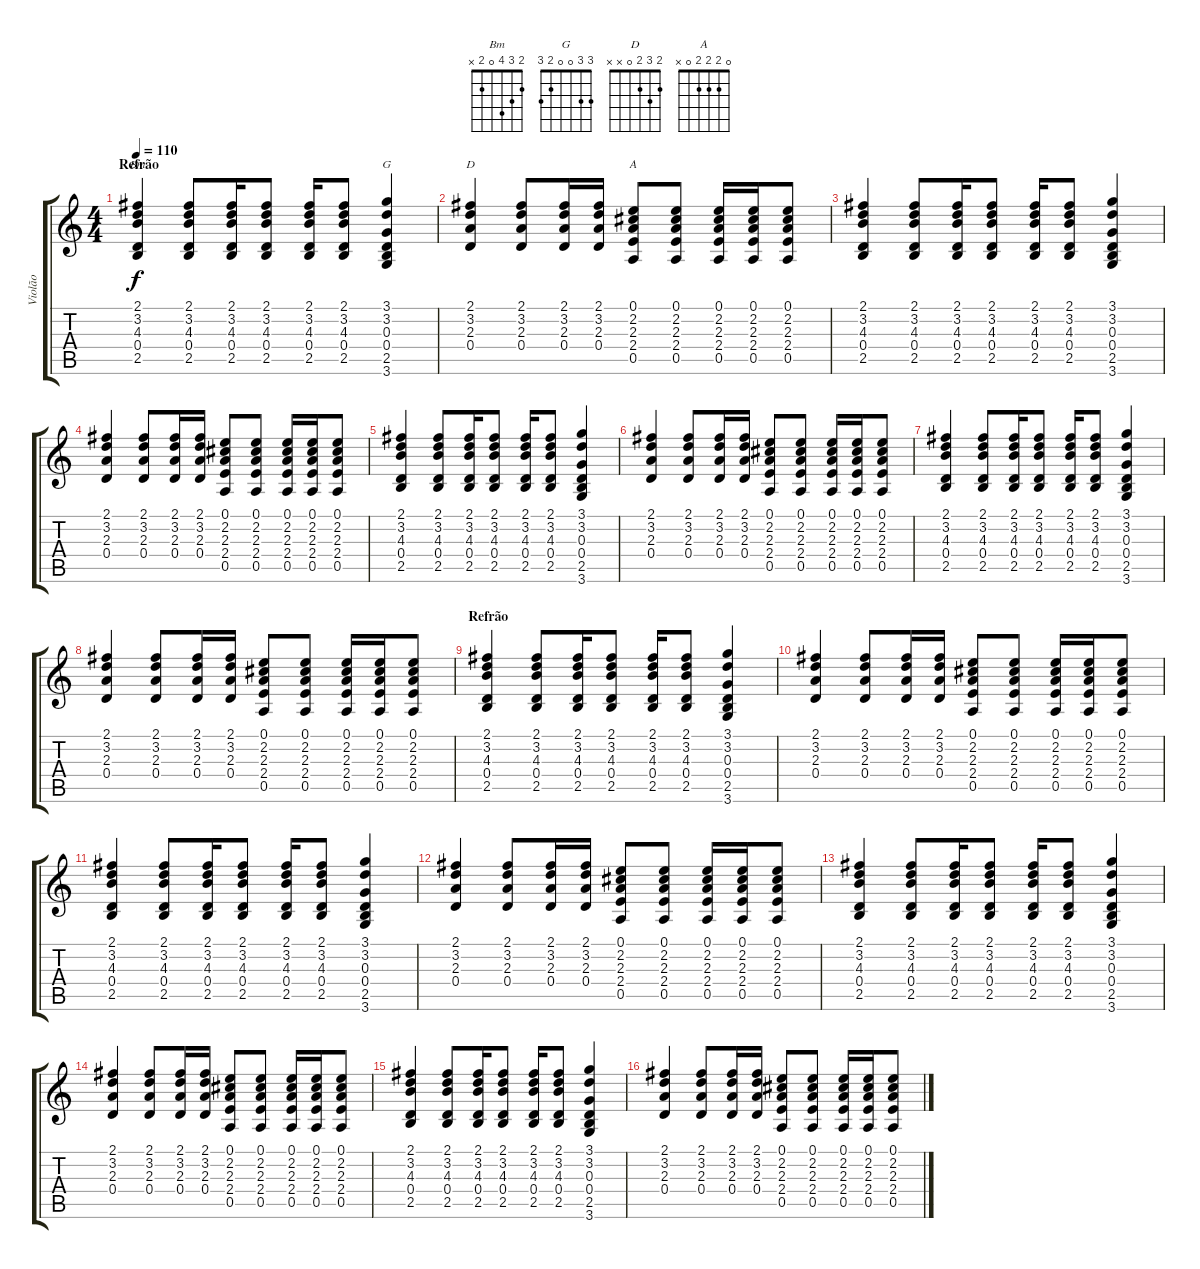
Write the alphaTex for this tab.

\track ("Violão" "Violão") {instrument acousticguitarsteel}
\staff {score tabs}
\tuning (E4 B3 G3 D3 A2 E2) {hide}
\chord ("Bm" 2 3 4 0 2 x)
\chord ("G" 3 3 0 0 2 3)
\chord ("D" 2 3 2 0 x x)
\chord ("A" 0 2 2 2 0 x)
\ts (4 4)
\section ("" "Refrão")
\tempo 110
\clef g2
\ks c
(2.1 3.2 4.3 0.4 2.5).4{ch "Bm" dy f} (2.1 3.2 4.3 0.4 2.5).8 (2.1 3.2 4.3 0.4 2.5).16 (2.1 3.2 4.3 0.4 2.5).8 (2.1 3.2 4.3 0.4 2.5).16 (2.1 3.2 4.3 0.4 2.5).8 (3.1 3.2 0.3 0.4 2.5 3.6).4{ch "G"} |
(2.1 3.2 2.3 0.4).4{ch "D"} (2.1 3.2 2.3 0.4).8 (2.1 3.2 2.3 0.4).16 (2.1 3.2 2.3 0.4).16 (0.1 2.2 2.3 2.4 0.5).8{ch "A"} (0.1 2.2 2.3 2.4 0.5).8 (0.1 2.2 2.3 2.4 0.5).16 (0.1 2.2 2.3 2.4 0.5).16 (0.1 2.2 2.3 2.4 0.5).8 |
(2.1 3.2 4.3 0.4 2.5).4 (2.1 3.2 4.3 0.4 2.5).8 (2.1 3.2 4.3 0.4 2.5).16 (2.1 3.2 4.3 0.4 2.5).8 (2.1 3.2 4.3 0.4 2.5).16 (2.1 3.2 4.3 0.4 2.5).8 (3.1 3.2 0.3 0.4 2.5 3.6).4 |
(2.1 3.2 2.3 0.4).4 (2.1 3.2 2.3 0.4).8 (2.1 3.2 2.3 0.4).16 (2.1 3.2 2.3 0.4).16 (0.1 2.2 2.3 2.4 0.5).8 (0.1 2.2 2.3 2.4 0.5).8 (0.1 2.2 2.3 2.4 0.5).16 (0.1 2.2 2.3 2.4 0.5).16 (0.1 2.2 2.3 2.4 0.5).8 |
(2.1 3.2 4.3 0.4 2.5).4 (2.1 3.2 4.3 0.4 2.5).8 (2.1 3.2 4.3 0.4 2.5).16 (2.1 3.2 4.3 0.4 2.5).8 (2.1 3.2 4.3 0.4 2.5).16 (2.1 3.2 4.3 0.4 2.5).8 (3.1 3.2 0.3 0.4 2.5 3.6).4 |
(2.1 3.2 2.3 0.4).4 (2.1 3.2 2.3 0.4).8 (2.1 3.2 2.3 0.4).16 (2.1 3.2 2.3 0.4).16 (0.1 2.2 2.3 2.4 0.5).8 (0.1 2.2 2.3 2.4 0.5).8 (0.1 2.2 2.3 2.4 0.5).16 (0.1 2.2 2.3 2.4 0.5).16 (0.1 2.2 2.3 2.4 0.5).8 |
(2.1 3.2 4.3 0.4 2.5).4 (2.1 3.2 4.3 0.4 2.5).8 (2.1 3.2 4.3 0.4 2.5).16 (2.1 3.2 4.3 0.4 2.5).8 (2.1 3.2 4.3 0.4 2.5).16 (2.1 3.2 4.3 0.4 2.5).8 (3.1 3.2 0.3 0.4 2.5 3.6).4 |
(2.1 3.2 2.3 0.4).4 (2.1 3.2 2.3 0.4).8 (2.1 3.2 2.3 0.4).16 (2.1 3.2 2.3 0.4).16 (0.1 2.2 2.3 2.4 0.5).8 (0.1 2.2 2.3 2.4 0.5).8 (0.1 2.2 2.3 2.4 0.5).16 (0.1 2.2 2.3 2.4 0.5).16 (0.1 2.2 2.3 2.4 0.5).8 |
\section ("" "Refrão")
(2.1 3.2 4.3 0.4 2.5).4 (2.1 3.2 4.3 0.4 2.5).8 (2.1 3.2 4.3 0.4 2.5).16 (2.1 3.2 4.3 0.4 2.5).8 (2.1 3.2 4.3 0.4 2.5).16 (2.1 3.2 4.3 0.4 2.5).8 (3.1 3.2 0.3 0.4 2.5 3.6).4 |
(2.1 3.2 2.3 0.4).4 (2.1 3.2 2.3 0.4).8 (2.1 3.2 2.3 0.4).16 (2.1 3.2 2.3 0.4).16 (0.1 2.2 2.3 2.4 0.5).8 (0.1 2.2 2.3 2.4 0.5).8 (0.1 2.2 2.3 2.4 0.5).16 (0.1 2.2 2.3 2.4 0.5).16 (0.1 2.2 2.3 2.4 0.5).8 |
(2.1 3.2 4.3 0.4 2.5).4 (2.1 3.2 4.3 0.4 2.5).8 (2.1 3.2 4.3 0.4 2.5).16 (2.1 3.2 4.3 0.4 2.5).8 (2.1 3.2 4.3 0.4 2.5).16 (2.1 3.2 4.3 0.4 2.5).8 (3.1 3.2 0.3 0.4 2.5 3.6).4 |
(2.1 3.2 2.3 0.4).4 (2.1 3.2 2.3 0.4).8 (2.1 3.2 2.3 0.4).16 (2.1 3.2 2.3 0.4).16 (0.1 2.2 2.3 2.4 0.5).8 (0.1 2.2 2.3 2.4 0.5).8 (0.1 2.2 2.3 2.4 0.5).16 (0.1 2.2 2.3 2.4 0.5).16 (0.1 2.2 2.3 2.4 0.5).8 |
(2.1 3.2 4.3 0.4 2.5).4 (2.1 3.2 4.3 0.4 2.5).8 (2.1 3.2 4.3 0.4 2.5).16 (2.1 3.2 4.3 0.4 2.5).8 (2.1 3.2 4.3 0.4 2.5).16 (2.1 3.2 4.3 0.4 2.5).8 (3.1 3.2 0.3 0.4 2.5 3.6).4 |
(2.1 3.2 2.3 0.4).4 (2.1 3.2 2.3 0.4).8 (2.1 3.2 2.3 0.4).16 (2.1 3.2 2.3 0.4).16 (0.1 2.2 2.3 2.4 0.5).8 (0.1 2.2 2.3 2.4 0.5).8 (0.1 2.2 2.3 2.4 0.5).16 (0.1 2.2 2.3 2.4 0.5).16 (0.1 2.2 2.3 2.4 0.5).8 |
(2.1 3.2 4.3 0.4 2.5).4 (2.1 3.2 4.3 0.4 2.5).8 (2.1 3.2 4.3 0.4 2.5).16 (2.1 3.2 4.3 0.4 2.5).8 (2.1 3.2 4.3 0.4 2.5).16 (2.1 3.2 4.3 0.4 2.5).8 (3.1 3.2 0.3 0.4 2.5 3.6).4 |
(2.1 3.2 2.3 0.4).4 (2.1 3.2 2.3 0.4).8 (2.1 3.2 2.3 0.4).16 (2.1 3.2 2.3 0.4).16 (0.1 2.2 2.3 2.4 0.5).8 (0.1 2.2 2.3 2.4 0.5).8 (0.1 2.2 2.3 2.4 0.5).16 (0.1 2.2 2.3 2.4 0.5).16 (0.1 2.2 2.3 2.4 0.5).8
